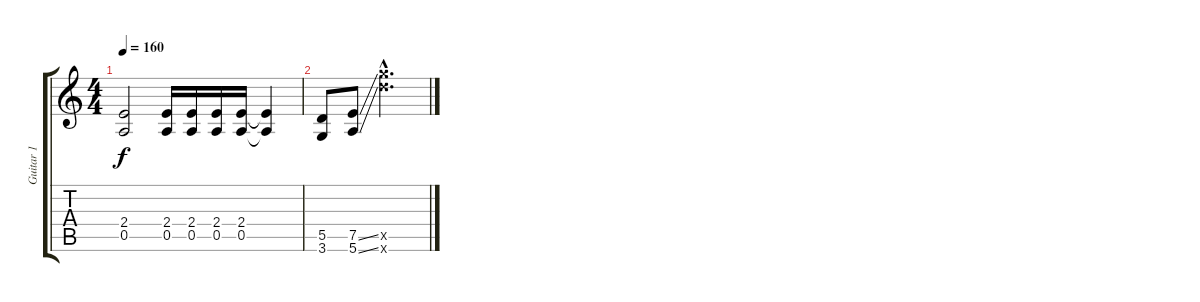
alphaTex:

\track ("Guitar 1" "Guitar 1") {instrument distortionguitar}
\staff {score tabs}
\tuning (E4 B3 G3 D3 A2 E2) {hide}
\ts (4 4)
\tempo 160
\clef g2
\ks c
(2.4 0.5).2{dy f} (2.4 0.5).16 (2.4 0.5).16 (2.4 0.5).16 (2.4 0.5).16 (2.4{t} 0.5{t}).4 |
(5.5 3.6).8 (7.5{ss} 5.6{ss}).8 (22.5{hac x} 22.6{hac x}).2{d}
